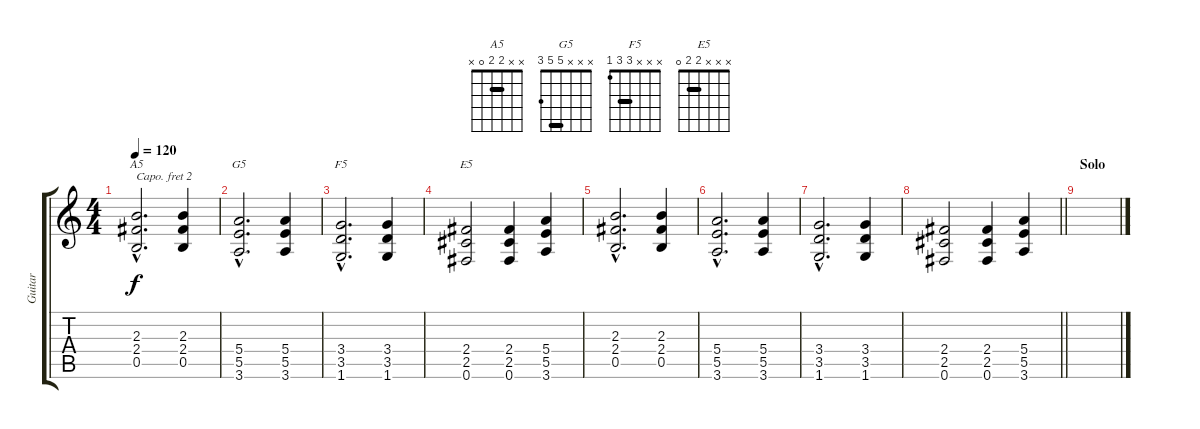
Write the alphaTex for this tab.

\track ("Guitar" "Guitar") {instrument distortionguitar}
\staff {score tabs}
\capo 2
\tuning (E4 B3 G3 D3 A2 E2) {hide}
\chord ("A5" x x 2 2 0 x) {barre 2}
\chord ("G5" x x x 5 5 3) {barre 5}
\chord ("F5" x x x 3 3 1) {barre 3}
\chord ("E5" x x x 2 2 0) {barre 2}
\ts (4 4)
\tempo 120
\clef g2
\ks c
(2.3{hac} 2.4{hac} 0.5{hac}).2{d ch "A5" dy f} (2.3 2.4 0.5).4 |
(5.4{hac} 5.5{hac} 3.6{hac}).2{d ch "G5"} (5.4 5.5 3.6).4 |
(3.4{hac} 3.5{hac} 1.6{hac}).2{d ch "F5"} (3.4 3.5 1.6).4 |
(2.4 2.5 0.6).2{ch "E5"} (2.4 2.5 0.6).4 (5.4 5.5 3.6).4 |
(2.3{hac} 2.4{hac} 0.5{hac}).2{d} (2.3 2.4 0.5).4 |
(5.4{hac} 5.5{hac} 3.6{hac}).2{d} (5.4 5.5 3.6).4 |
(3.4{hac} 3.5{hac} 1.6{hac}).2{d} (3.4 3.5 1.6).4 |
\barLineRight lightlight
(2.4 2.5 0.6).2 (2.4 2.5 0.6).4 (5.4 5.5 3.6).4 |
\section ("" "Solo")
